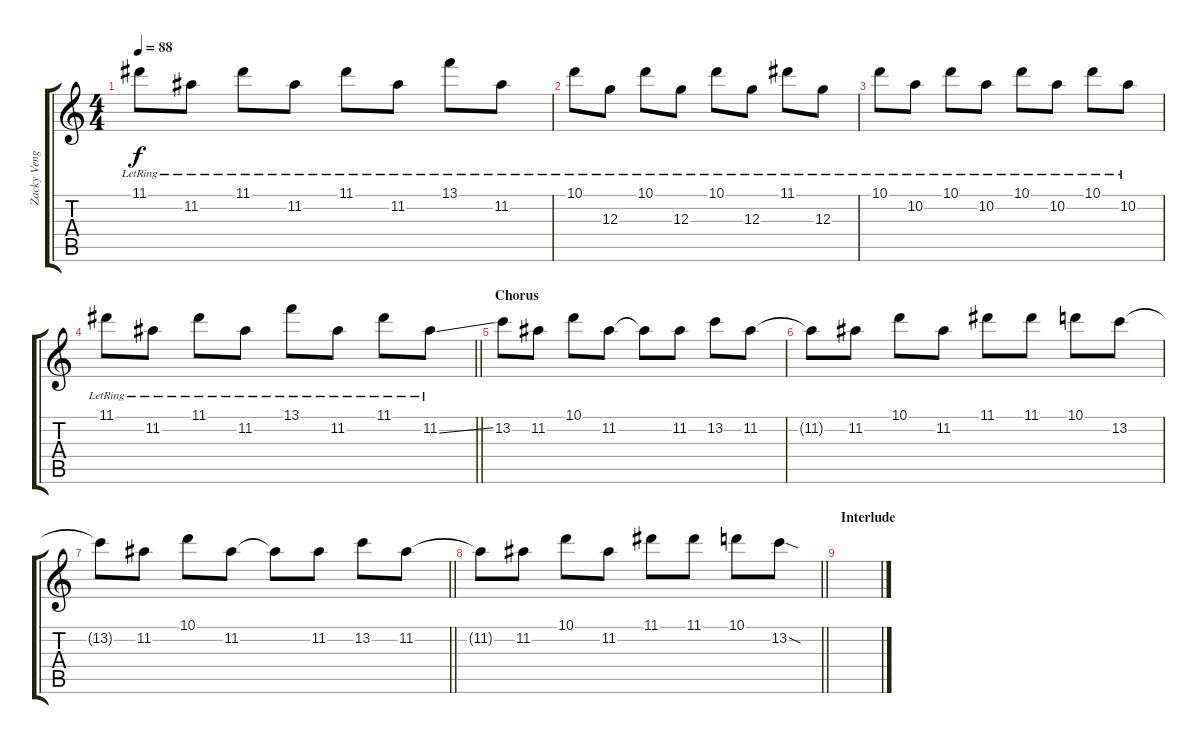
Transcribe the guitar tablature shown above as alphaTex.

\track ("Zacky Vengeance (Lead)" "Zacky Veng") {instrument distortionguitar}
\staff {score tabs}
\tuning (E4 B3 G3 D3 A2 D2) {hide}
\ts (4 4)
\tempo 88
\clef g2
\ks c
11.1{lr}.8{dy f} 11.2{lr}.8 11.1{lr}.8 11.2{lr}.8 11.1{lr}.8 11.2{lr}.8 13.1{lr}.8 11.2{lr}.8 |
10.1{lr}.8 12.3{lr}.8 10.1{lr}.8 12.3{lr}.8 10.1{lr}.8 12.3{lr}.8 11.1{lr}.8 12.3{lr}.8 |
10.1{lr}.8 10.2{lr}.8 10.1{lr}.8 10.2{lr}.8 10.1{lr}.8 10.2{lr}.8 10.1{lr}.8 10.2{lr}.8 |
\barLineRight lightlight
11.1{lr}.8 11.2{lr}.8 11.1{lr}.8 11.2{lr}.8 13.1{lr}.8 11.2{lr}.8 11.1{lr}.8 11.2{ss lr}.8 |
\section ("" "Chorus")
13.2.8 11.2.8 10.1.8 11.2.8 11.2{t}.8 11.2.8 13.2.8 11.2.8 |
11.2{t}.8 11.2.8 10.1.8 11.2.8 11.1.8 11.1.8 10.1.8 13.2.8 |
\barLineRight lightlight
13.2{t}.8 11.2.8 10.1.8 11.2.8 11.2{t}.8 11.2.8 13.2.8 11.2.8 |
\barLineRight lightlight
11.2{t}.8 11.2.8 10.1.8 11.2.8 11.1.8 11.1.8 10.1.8 13.2{sod}.8 |
\section ("" "Interlude")
